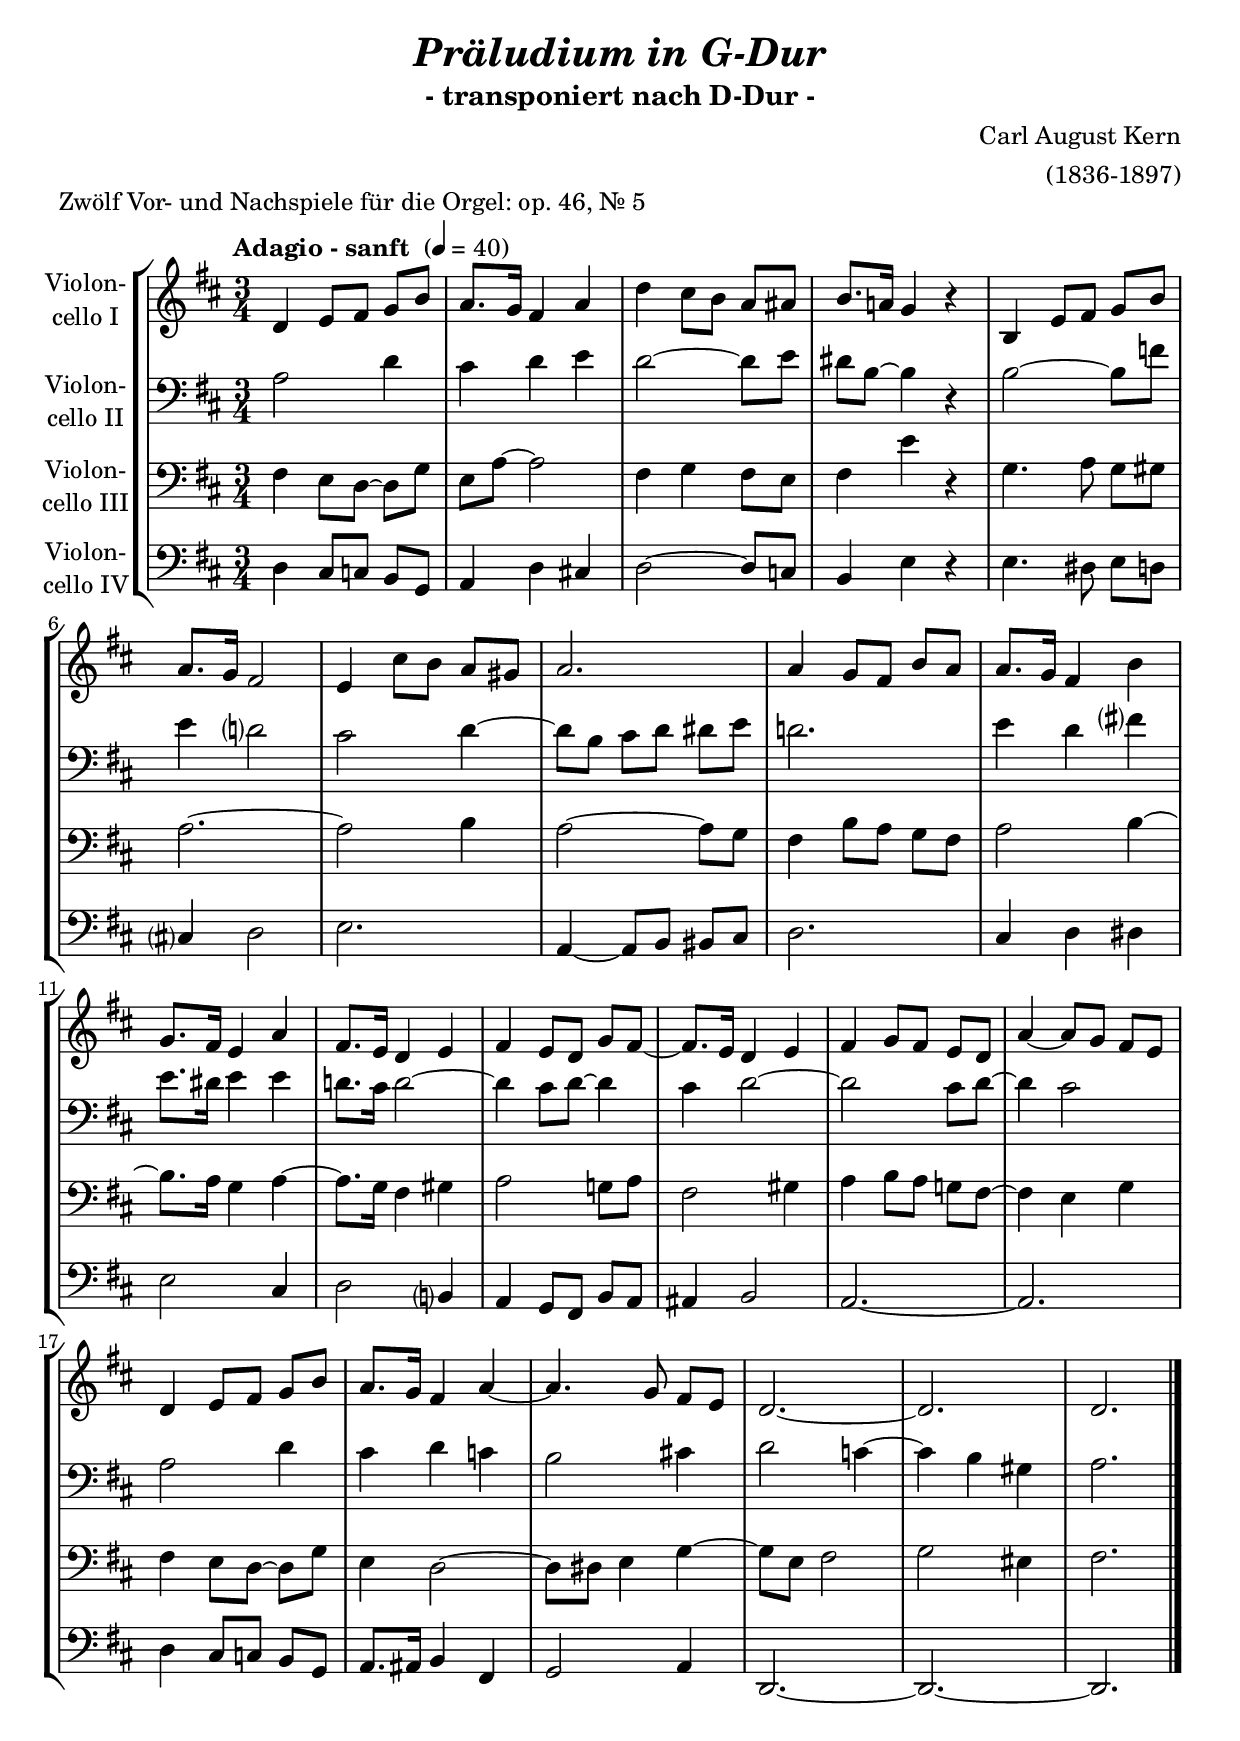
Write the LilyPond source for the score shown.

\version "2.18.2"
\include "deutsch.ly"
  
#(set-global-staff-size 21.575)

\header {
  title     = \markup \bold \italic "Präludium in G-Dur"
  subtitle  = "- transponiert nach D-Dur -"
  composer  = "Carl August Kern"
  arranger  = "(1836-1897)"
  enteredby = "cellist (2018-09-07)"
  piece     = "Zwölf Vor- und Nachspiele für die Orgel: op. 46, Nr. 5"
}

voiceconsts = {
  \key g \major
  \time 3/4
  \clef "bass"
%  \numericTimeSignature
  \compressFullBarRests
  % Set default beaming for all staves
  \set Timing.beamExceptions = #'()
  \set Timing.baseMoment     = #(ly:make-moment 1 4)
  \set Timing.beatStructure  = #'(1 1 1)
  \tempo "Adagio - sanft " 4=40
}

micl = "clarinet"
mifl = "flute"
miob = "oboe"
mifh = "french horn"
misx = "tenor sax"
mist = "string ensemble 1"
miba = "cello"

atem = \mark \markup \box \italic "a tempo"
rit  = \mark \markup \box \italic "ritard."

va = \relative c'' {
  \voiceconsts
  \clef "treble"

  g4 a8 h c e
  d8. c16 h4 d
  g fis8 e d dis
  e8. d!16 c4 r
  e, a8 h c e
  d8. c16 h2
  a4 fis'8 e d cis

  d2.
  d4 c8 h e d
  d8. c16 h4 e
  c8. h16 a4 d
  h8. a16 g4 a
  h a8 g c h~
  h8. a16 g4 a

  h c8 h a g
  d'4~ d8 c h a
  g4 a8 h c e
  d8. c16 h4 d~
  d4. c8 h a
  g2.~
  g
  g \bar "|."
}

vb = \relative c' {
  \voiceconsts

  d2 g4
  fis g a
  g2~ g8 a
  gis e~ e4 r
  e2~ e8 b'
  a4 g?2
  fis g4~

  g8 e fis g gis a
  g!2.
  a4 g h?
  a8. gis16 a4 a
  g!8. fis16 g2~
  g4 fis8 g~ g4
  fis g2~

  g fis8 g~
  g4 fis2
  d g4
  fis g f
  e2 fis!4
  g2 f4~
  f e cis
  d2. \bar "|."
}

vc = \relative c' {
  \voiceconsts

  h4 a8 g~ g c
  a d~ d2
  h4 c h8 a
  h4 a' r
  c,4. d8 c cis
  d2.~
  d2 e4

  d2~ d8 c
  h4 e8 d c h
  d2 e4~
  e8. d16 c4 d~
  d8. c16 h4 cis
  d2 c!8 d
  h2 cis4

  d e8 d c! h~
  h4 a c
  h a8 g~ g c
  a4 g2~
  g8 gis a4 c~
  c8 a h2
  c ais4
  h2. \bar "|."
}

vd = \relative c' {
  \voiceconsts

  g4 fis8 f e c
  d4 g fis!
  g2~ g8 f
  e4 a r
  a4. gis8 a g
  fis?4 g2
  a2.

  d,4~ d8 e eis fis
  g2.
  fis4 g gis
  a2 fis4
  g2 e?4
  d c8 h e d
  dis4 e2

  d2.~
  d
  g4 fis8 f e c
  d8. dis16 e4 h
  c2 d4
  g,2.~
  g~
  g \bar "|."
}


music = \new StaffGroup <<

      \new Staff {
	\set Staff.midiInstrument = \miba
	\set Staff.instrumentName = \markup \center-column { "Violon-" "cello I" }
	\transpose g d { \va }
      }

      \new Staff {
	\set Staff.midiInstrument = \miba
	\set Staff.instrumentName = \markup \center-column { "Violon-" "cello II" }
	\transpose g d { \vb }
      }

      \new Staff {
	\set Staff.midiInstrument = \miba
	\set Staff.instrumentName = \markup \center-column { "Violon-" "cello III" }
	\transpose g d { \vc }
      }

      \new Staff {
	\set Staff.midiInstrument = \miba
	\set Staff.instrumentName = \markup \center-column { "Violon-" "cello IV" }
	\transpose g d { \vd }
      }
>>

\book {
  \score {
    \music
    \layout {}
  }

  \score {
    \unfoldRepeats \music

    \midi {
      \context {
        \Score
      }
    }
  }
}
